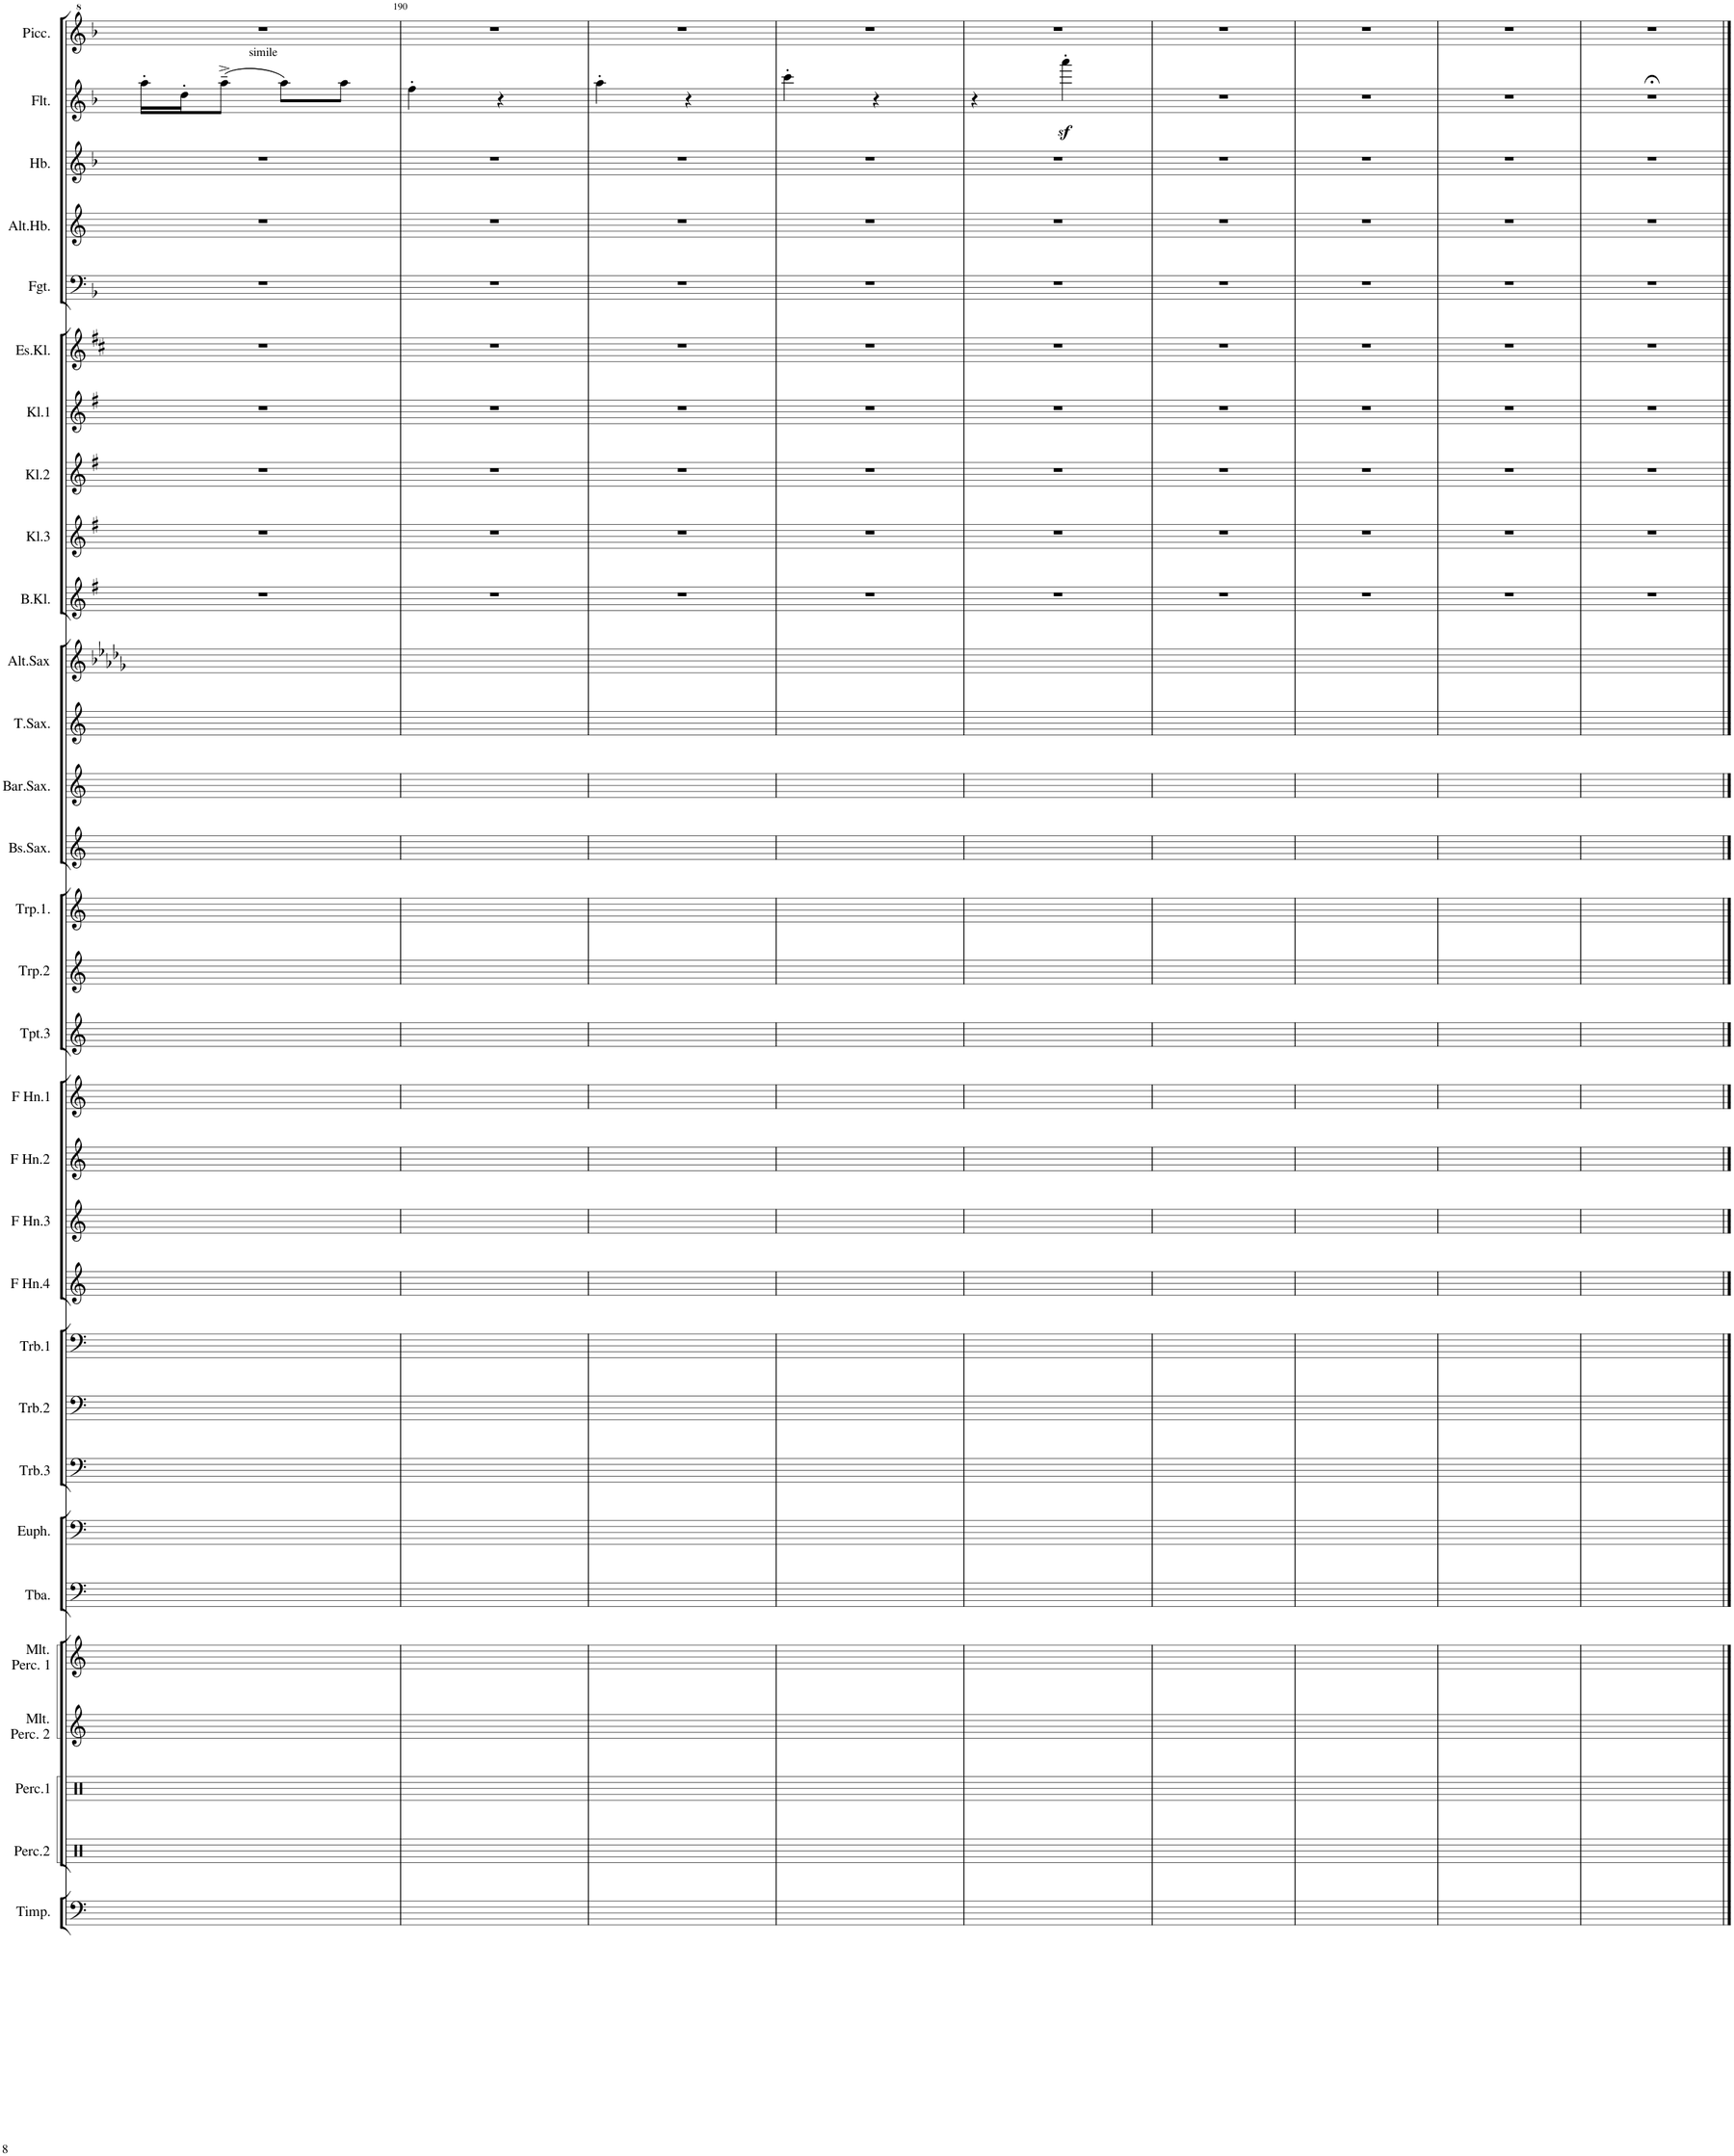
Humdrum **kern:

**kern	**kern	**kern	**kern	**kern	**kern	**kern	**kern	**kern	**kern	**kern	**kern	**kern	**kern	**kern	**kern	**kern	**kern	**kern	**kern	**kern	**kern	**kern	**kern	**kern	**kern	**kern	**kern	**kern	**kern	**kern
*part31	*part30	*part29	*part28	*part27	*part26	*part25	*part24	*part23	*part22	*part21	*part20	*part19	*part18	*part17	*part16	*part15	*part14	*part13	*part12	*part11	*part10	*part9	*part8	*part7	*part6	*part5	*part4	*part3	*part2	*part1
*staff31	*staff30	*staff29	*staff28	*staff27	*staff26	*staff25	*staff24	*staff23	*staff22	*staff21	*staff20	*staff19	*staff18	*staff17	*staff16	*staff15	*staff14	*staff13	*staff12	*staff11	*staff10	*staff9	*staff8	*staff7	*staff6	*staff5	*staff4	*staff3	*staff2	*staff1
*I"Timpani	*I"Percussion 2 Toms, Hi-Hat, Bongos, Triangle	*I"Percussion 1 Bass Drum, Snare Drum, Mark Tree	*I"Mallet Percussion 2 Xylophone, Glockenspiel	*I"Mallet Percussion 1 Vibraphone, Marimba	*I"Tuba Bass	*I"Euphonium	*I"Trombone 3	*I"Trombone 2	*I"Trombone 1	*I"Hoorn in F 4	*I"Hoorn in F 3	*I"Hoorn in F 2	*I"Hoorn in F 1	*I"Trompet 3	*I"Trompet 2	*I"Trompet 1	*I"Bas Sax	*I"Bariton Sax	*I"Tenor Sax	*I"Alt Sax	*I"Bas Klarinet	*I"Klarinet 3	*I"Klarinet 2	*I"Klarinet 1	*I"Es Klarinet	*I"Fagot	*I"Alt hobo	*I"Hobo	*I"Fluit	*I"Piccolo
*I'Timp.	*I'Perc.2	*I'Perc.1	*I'Mlt.  Perc. 2	*I'Mlt.  Perc. 1	*I'Tba.	*I'Euph.	*I'Trb.3	*I'Trb.2	*I'Trb.1	*	*	*	*	*I'Tpt.3	*I'Trp.2	*I'Trp.1.	*I'Bs.Sax.	*I'Bar.Sax.	*I'T.Sax.	*I'Alt.Sax	*I'B.Kl.	*I'Kl.3	*I'Kl.2	*I'Kl.1	*I'Es.Kl.	*I'Fgt.	*I'Alt.Hb.	*I'Hb.	*I'Flt.	*I'Picc.
!!LO:PB:g=z
*clefF4	*clefX	*clefX	*clefG2	*clefG2	*clefF4	*clefF4	*clefF4	*clefF4	*clefF4	*clefG2	*clefG2	*clefG2	*clefG2	*clefG2	*clefG2	*clefG2	*clefG2	*clefG2	*clefG2	*clefG2	*clefG2	*clefG2	*clefG2	*clefG2	*clefG2	*clefF4	*clefG2	*clefG2	*clefG2	*clefG^2
*	*	*	*	*Trd-14c-24	*	*	*	*	*	*Trd4c7	*Trd4c7	*Trd4c7	*Trd4c7	*Trd1c2	*Trd1c2	*Trd1c2	*Trd15c26	*Trd12c21	*Trd8c14	*Trd5c8	*Trd8c14	*Trd1c2	*Trd1c2	*Trd1c2	*Trd-2c-3	*	*Trd4c7	*	*	*Trd-7c-12
*k[]	*k[]	*k[]	*k[]	*k[]	*k[]	*k[]	*k[]	*k[]	*k[]	*k[]	*k[]	*k[]	*k[]	*k[]	*k[]	*k[]	*k[]	*k[]	*k[]	*k[b-e-a-d-g-]	*k[f#]	*k[f#]	*k[f#]	*k[f#]	*k[f#c#]	*k[b-]	*k[]	*k[b-]	*k[b-]	*k[b-]
*	*	*	*	*	*	*	*	*	*	*	*	*	*	*	*	*	*	*	*	*M2/4	*M2/4	*M2/4	*M2/4	*M2/4	*M2/4	*M2/4	*M2/4	*M2/4	*M2/4	*M2/4
=189	=189	=189	=189	=189	=189	=189	=189	=189	=189	=189	=189	=189	=189	=189	=189	=189	=189	=189	=189	=189	=189	=189	=189	=189	=189	=189	=189	=189	=189	=189
1r	1r	1r	1r	1r	1r	1r	1r	1r	1r	1r	1r	1r	1r	1r	1r	1r	1r	1r	1r	2r	2r	2r	2r	2r	2r	2r	2r	2r	16aa'\LL	2r
.	.	.	.	.	.	.	.	.	.	.	.	.	.	.	.	.	.	.	.	.	.	.	.	.	.	.	.	.	16dd'\J	.
!	!	!	!	!	!	!	!	!	!	!	!	!	!	!	!	!	!	!	!	!	!	!	!	!	!	!	!	!	!LO:TX:a:t=simile	!
.	.	.	.	.	.	.	.	.	.	.	.	.	.	.	.	.	.	.	.	.	.	.	.	.	.	.	.	.	(8aa~^\J	.
.	.	.	.	.	.	.	.	.	.	.	.	.	.	.	.	.	.	.	.	.	.	.	.	.	.	.	.	.	8aa\L)	.
.	.	.	.	.	.	.	.	.	.	.	.	.	.	.	.	.	.	.	.	.	.	.	.	.	.	.	.	.	8aa\J	.
.	.	.	.	.	.	.	.	.	.	.	.	.	.	.	.	.	.	.	.	2ryy	2ryy	2ryy	2ryy	2ryy	2ryy	2ryy	2ryy	2ryy	2ryy	2ryy
=190	=190	=190	=190	=190	=190	=190	=190	=190	=190	=190	=190	=190	=190	=190	=190	=190	=190	=190	=190	=190	=190	=190	=190	=190	=190	=190	=190	=190	=190	=190
1r	1r	1r	1r	1r	1r	1r	1r	1r	1r	1r	1r	1r	1r	1r	1r	1r	1r	1r	1r	2r	2r	2r	2r	2r	2r	2r	2r	2r	4ff'\	2r
.	.	.	.	.	.	.	.	.	.	.	.	.	.	.	.	.	.	.	.	.	.	.	.	.	.	.	.	.	4r	.
.	.	.	.	.	.	.	.	.	.	.	.	.	.	.	.	.	.	.	.	2ryy	2ryy	2ryy	2ryy	2ryy	2ryy	2ryy	2ryy	2ryy	2ryy	2ryy
=191	=191	=191	=191	=191	=191	=191	=191	=191	=191	=191	=191	=191	=191	=191	=191	=191	=191	=191	=191	=191	=191	=191	=191	=191	=191	=191	=191	=191	=191	=191
1r	1r	1r	1r	1r	1r	1r	1r	1r	1r	1r	1r	1r	1r	1r	1r	1r	1r	1r	1r	2r	2r	2r	2r	2r	2r	2r	2r	2r	4aa'\	2r
.	.	.	.	.	.	.	.	.	.	.	.	.	.	.	.	.	.	.	.	.	.	.	.	.	.	.	.	.	4r	.
.	.	.	.	.	.	.	.	.	.	.	.	.	.	.	.	.	.	.	.	2ryy	2ryy	2ryy	2ryy	2ryy	2ryy	2ryy	2ryy	2ryy	2ryy	2ryy
=192	=192	=192	=192	=192	=192	=192	=192	=192	=192	=192	=192	=192	=192	=192	=192	=192	=192	=192	=192	=192	=192	=192	=192	=192	=192	=192	=192	=192	=192	=192
1r	1r	1r	1r	1r	1r	1r	1r	1r	1r	1r	1r	1r	1r	1r	1r	1r	1r	1r	1r	2r	2r	2r	2r	2r	2r	2r	2r	2r	4ccc'\	2r
.	.	.	.	.	.	.	.	.	.	.	.	.	.	.	.	.	.	.	.	.	.	.	.	.	.	.	.	.	4r	.
.	.	.	.	.	.	.	.	.	.	.	.	.	.	.	.	.	.	.	.	2ryy	2ryy	2ryy	2ryy	2ryy	2ryy	2ryy	2ryy	2ryy	2ryy	2ryy
=193	=193	=193	=193	=193	=193	=193	=193	=193	=193	=193	=193	=193	=193	=193	=193	=193	=193	=193	=193	=193	=193	=193	=193	=193	=193	=193	=193	=193	=193	=193
1r	1r	1r	1r	1r	1r	1r	1r	1r	1r	1r	1r	1r	1r	1r	1r	1r	1r	1r	1r	2r	2r	2r	2r	2r	2r	2r	2r	2r	4r	2r
.	.	.	.	.	.	.	.	.	.	.	.	.	.	.	.	.	.	.	.	.	.	.	.	.	.	.	.	.	4aaaz<'\	.
.	.	.	.	.	.	.	.	.	.	.	.	.	.	.	.	.	.	.	.	2ryy	2ryy	2ryy	2ryy	2ryy	2ryy	2ryy	2ryy	2ryy	2ryy	2ryy
=194	=194	=194	=194	=194	=194	=194	=194	=194	=194	=194	=194	=194	=194	=194	=194	=194	=194	=194	=194	=194	=194	=194	=194	=194	=194	=194	=194	=194	=194	=194
1r	1r	1r	1r	1r	1r	1r	1r	1r	1r	1r	1r	1r	1r	1r	1r	1r	1r	1r	1r	2r	2r	2r	2r	2r	2r	2r	2r	2r	2r	2r
.	.	.	.	.	.	.	.	.	.	.	.	.	.	.	.	.	.	.	.	2ryy	2ryy	2ryy	2ryy	2ryy	2ryy	2ryy	2ryy	2ryy	2ryy	2ryy
=195	=195	=195	=195	=195	=195	=195	=195	=195	=195	=195	=195	=195	=195	=195	=195	=195	=195	=195	=195	=195	=195	=195	=195	=195	=195	=195	=195	=195	=195	=195
1r	1r	1r	1r	1r	1r	1r	1r	1r	1r	1r	1r	1r	1r	1r	1r	1r	1r	1r	1r	2r	2r	2r	2r	2r	2r	2r	2r	2r	2r	2r
.	.	.	.	.	.	.	.	.	.	.	.	.	.	.	.	.	.	.	.	2ryy	2ryy	2ryy	2ryy	2ryy	2ryy	2ryy	2ryy	2ryy	2ryy	2ryy
=196	=196	=196	=196	=196	=196	=196	=196	=196	=196	=196	=196	=196	=196	=196	=196	=196	=196	=196	=196	=196	=196	=196	=196	=196	=196	=196	=196	=196	=196	=196
1r	1r	1r	1r	1r	1r	1r	1r	1r	1r	1r	1r	1r	1r	1r	1r	1r	1r	1r	1r	2r	2r	2r	2r	2r	2r	2r	2r	2r	2r	2r
.	.	.	.	.	.	.	.	.	.	.	.	.	.	.	.	.	.	.	.	2ryy	2ryy	2ryy	2ryy	2ryy	2ryy	2ryy	2ryy	2ryy	2ryy	2ryy
=197	=197	=197	=197	=197	=197	=197	=197	=197	=197	=197	=197	=197	=197	=197	=197	=197	=197	=197	=197	=197	=197	=197	=197	=197	=197	=197	=197	=197	=197	=197
1r	1r	1r	1r	1r	1r	1r	1r	1r	1r	1r	1r	1r	1r	1r	1r	1r	1r	1r	1r	2r	2r	2r	2r	2r	2r	2r	2r	2r	2r;<	2r
.	.	.	.	.	.	.	.	.	.	.	.	.	.	.	.	.	.	.	.	2ryy	2ryy	2ryy	2ryy	2ryy	2ryy	2ryy	2ryy	2ryy	2ryy	2ryy
==	==	==	==	==	==	==	==	==	==	==	==	==	==	==	==	==	==	==	==	==	==	==	==	==	==	==	==	==	==	==
*-	*-	*-	*-	*-	*-	*-	*-	*-	*-	*-	*-	*-	*-	*-	*-	*-	*-	*-	*-	*-	*-	*-	*-	*-	*-	*-	*-	*-	*-	*-
